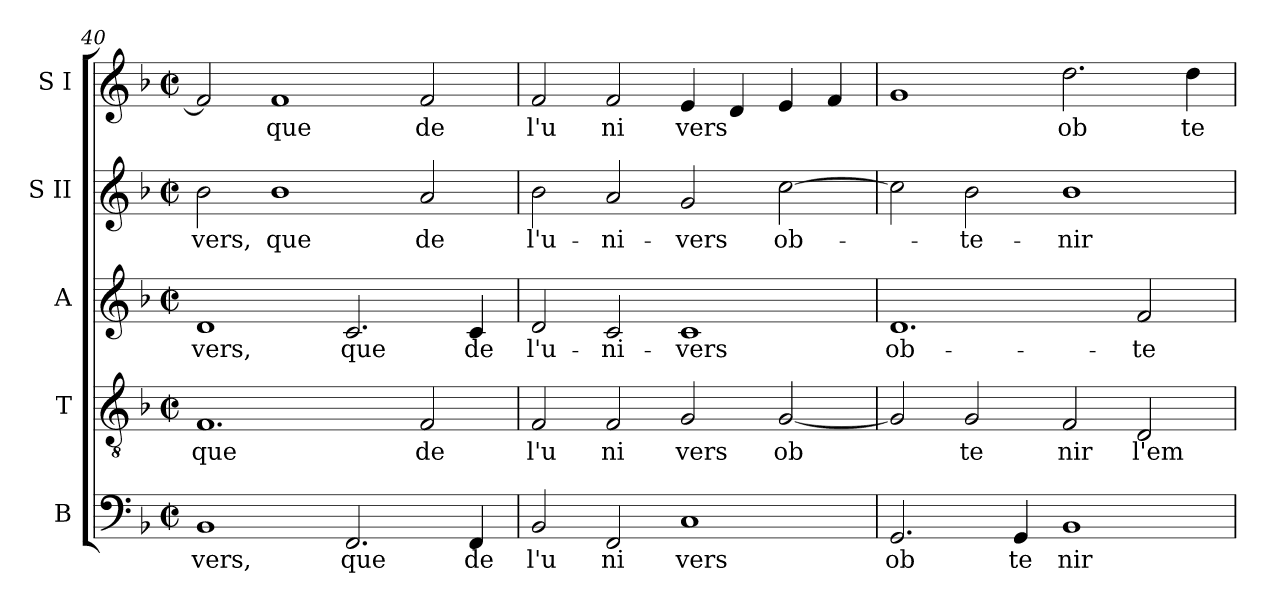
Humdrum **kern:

**kern	**text	**kern	**text	**kern	**text	**kern	**text	**kern	**text
*part5	*part5	*part4	*part4	*part3	*part3	*part2	*part2	*part1	*part1
*staff5	*staff5	*staff4	*staff4	*staff3	*staff3	*staff2	*staff2	*staff1	*staff1
*I"B	*	*I"T	*	*I"A	*	*I"S II	*	*I"S I	*
!!LO:LB:g=z
*clefF4	*	*clefGv2	*	*clefG2	*	*clefG2	*	*clefG2	*
*k[b-]	*	*k[b-]	*	*k[b-]	*	*k[b-]	*	*k[b-]	*
*F:	*	*F:	*	*F:	*	*F:	*	*F:	*
*M2/2	*	*M2/2	*	*M2/2	*	*M2/2	*	*M2/2	*
*met(c|)	*	*met(c|)	*	*met(c|)	*	*met(c|)	*	*met(c|)	*
=40	=40	=40	=40	=40	=40	=40	=40	=40	=40
!	!LO:LY:b:cj	!	!LO:LY:b:cj	!	!LO:LY:b:cj	!	!LO:LY:b:cj	!	!
1BB-	-vers,	1.F	que	1d	vers,	2b-\	vers,	2f/]	.
!	!	!	!	!	!	!	!LO:LY:b:cj	!	!LO:LY:b:cj
.	.	.	.	.	.	1b-	que	1f	que
!	!LO:LY:b:cj	!	!	!	!LO:LY:b:cj	!	!	!	!
2.FF/	que	.	.	2.c/	que	.	.	.	.
!	!	!	!LO:LY:b:cj	!	!	!	!LO:LY:b:cj	!	!LO:LY:b:cj
.	.	2F/	de	.	.	2a/	de	2f/	de
!	!LO:LY:b:cj	!	!	!	!LO:LY:b:cj	!	!	!	!
4FF/	de	.	.	4c/	de	.	.	.	.
=41	=41	=41	=41	=41	=41	=41	=41	=41	=41
!	!LO:LY:b:cj	!	!LO:LY:b:cj	!	!LO:LY:b:cj	!	!LO:LY:b:cj	!	!LO:LY:b:cj
2BB-/	l'u	2F/	l'u	2d/	l'u-	2b-\	l'u-	2f/	l'u
!	!LO:LY:b:cj	!	!LO:LY:b:cj	!	!LO:LY:b:cj	!	!LO:LY:b:cj	!	!LO:LY:b:cj
2FF/	ni	2F/	ni	2c/	-ni-	2a/	-ni-	2f/	ni
!	!LO:LY:b:cj	!	!LO:LY:b:cj	!	!LO:LY:b:cj	!	!LO:LY:b:cj	!	!LO:LY:b
1C	vers	2G/	vers	1c	-vers	2g/	-vers	4e/	vers
.	.	.	.	.	.	.	.	4d/	.
!	!	!	!LO:LY:b:cj	!	!	!	!LO:LY:b:cj	!	!
.	.	[<2G/	ob	.	.	[>2cc\	ob-	4e/	.
.	.	.	.	.	.	.	.	4f/	.
=42	=42	=42	=42	=42	=42	=42	=42	=42	=42
!	!LO:LY:b:cj	!	!	!	!LO:LY:b:cj	!	!	!	!
2.GG/	ob	2G/]	.	1.d	ob-	2cc\]	.	1g	.
!	!	!	!LO:LY:b:cj	!	!	!	!LO:LY:b:cj	!	!
.	.	2G/	te	.	.	2b-\	-te-	.	.
!	!LO:LY:b:cj	!	!	!	!	!	!	!	!
4GG/	te	.	.	.	.	.	.	.	.
!	!LO:LY:b:cj	!	!LO:LY:b:cj	!	!	!	!LO:LY:b:cj	!	!LO:LY:b:cj
1BB-	nir	2F/	nir	.	.	1b-	-nir	2.dd\	ob
!	!	!	!LO:LY:b:cj	!	!LO:LY:b:cj	!	!	!	!
.	.	2D/	l'em	2f/	-te-	.	.	.	.
!	!	!	!	!	!	!	!	!	!LO:LY:b:cj
.	.	.	.	.	.	.	.	4dd\	te
=	=	=	=	=	=	=	=	=	=
*-	*-	*-	*-	*-	*-	*-	*-	*-	*-
